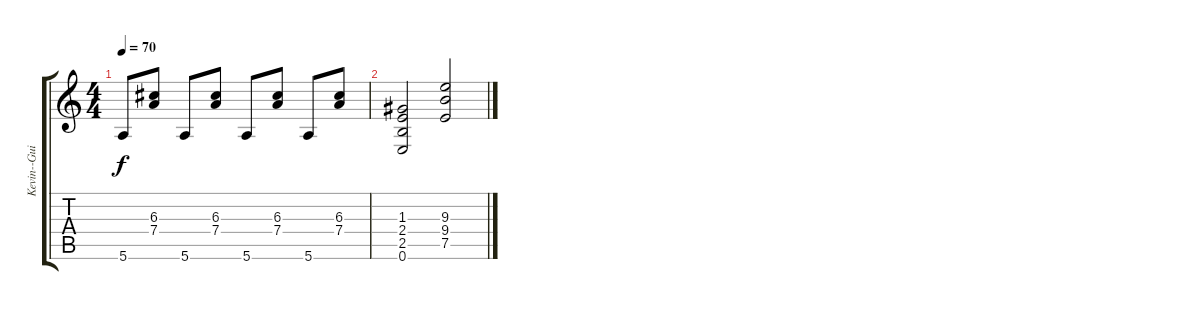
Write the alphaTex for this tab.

\track ("Kevin--Guitar" "Kevin--Gui") {instrument acousticguitarsteel}
\staff {score tabs}
\tuning (E4 B3 G3 D3 A2 E2) {hide}
\ts (4 4)
\tempo 70
\clef g2
\ks c
5.6.8{dy f} (6.3 7.4).8 5.6.8 (6.3 7.4).8 5.6.8 (6.3 7.4).8 5.6.8 (6.3 7.4).8 |
(1.3 2.4 2.5 0.6).2 (9.3 9.4 7.5).2
